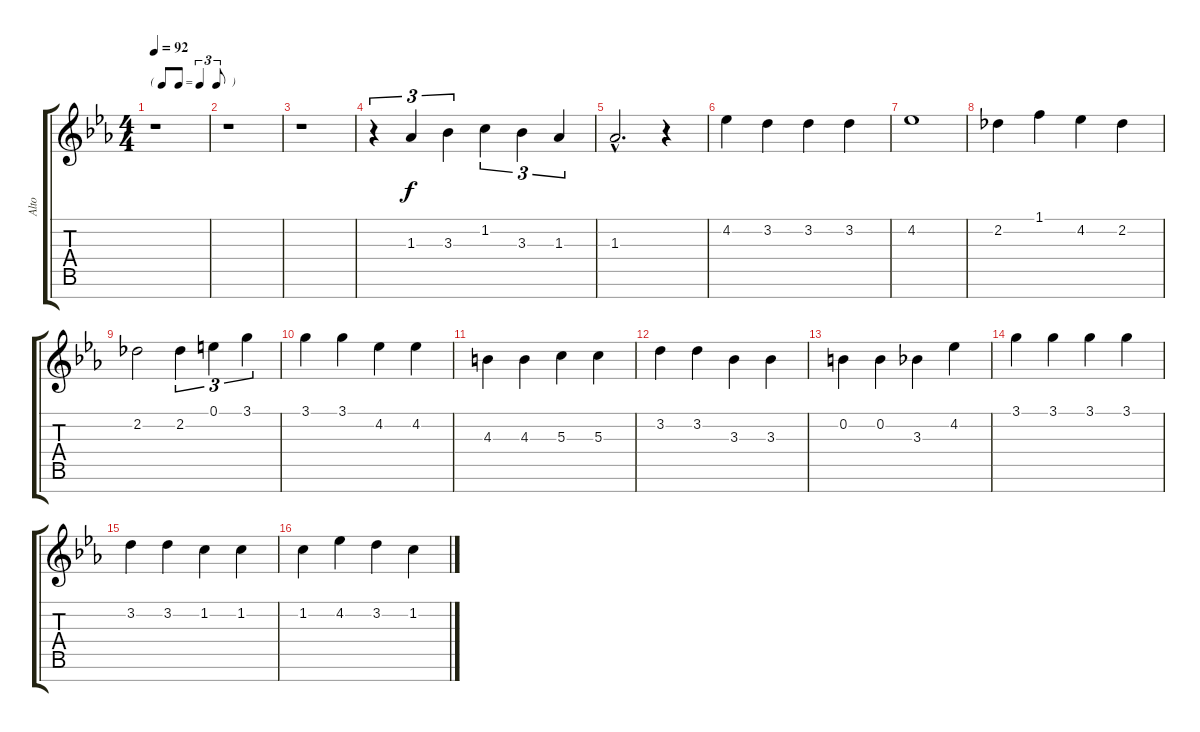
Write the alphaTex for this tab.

\track ("Alto" "Alto") {instrument acousticguitarnylon}
\staff {score tabs}
\tuning (E4 B3 G3 D3 A2 E2 B1) {hide}
\ts (4 4)
\tf triplet8th
\tempo 92
\clef g2
\ks eb
r.1{dy f instrument acousticguitarnylon} |
r.1 |
r.1 |
r.4{tu (3 2)} 1.3.4{tu (3 2)} 3.3.4{tu (3 2)} 1.2.4{tu (3 2)} 3.3.4{tu (3 2)} 1.3.4{tu (3 2)} |
1.3{hac}.2{d} r.4 |
4.2.4 3.2.4 3.2.4 3.2.4 |
4.2.1 |
2.2.4 1.1.4 4.2.4 2.2.4 |
2.2.2 2.2.4{tu (3 2)} 0.1.4{tu (3 2)} 3.1.4{tu (3 2)} |
3.1.4 3.1.4 4.2.4 4.2.4 |
4.3.4 4.3.4 5.3.4 5.3.4 |
3.2.4 3.2.4 3.3.4 3.3.4 |
0.2.4 0.2.4 3.3.4 4.2.4 |
3.1.4 3.1.4 3.1.4 3.1.4 |
3.2.4 3.2.4 1.2.4 1.2.4 |
1.2.4 4.2.4 3.2.4 1.2.4
